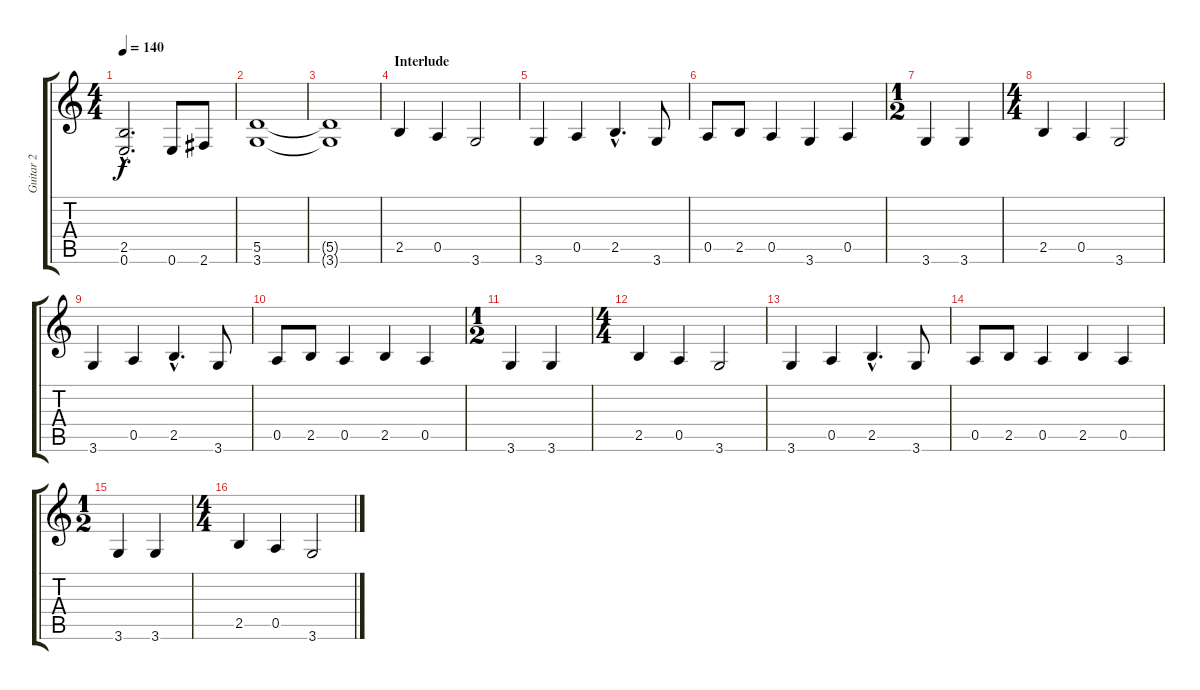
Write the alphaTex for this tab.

\track ("Guitar 2" "Guitar 2") {instrument distortionguitar}
\staff {score tabs}
\tuning (E4 B3 G3 D3 A2 E2) {hide}
\ts (4 4)
\tempo 140
\clef g2
\ks c
(2.5{hac t} 0.6{hac t}).2{d dy f} 0.6.8 2.6.8 |
(5.5 3.6).1 |
(5.5{t} 3.6{t}).1 |
\section ("" "Interlude")
2.5.4 0.5.4 3.6.2 |
3.6.4 0.5.4 2.5{hac}.4{d} 3.6.8 |
0.5.8 2.5.8 0.5.4 3.6.4 0.5.4 |
\ts (1 2)
3.6.4 3.6.4 |
\ts (4 4)
2.5.4 0.5.4 3.6.2 |
3.6.4 0.5.4 2.5{hac}.4{d} 3.6.8 |
0.5.8 2.5.8 0.5.4 2.5.4 0.5.4 |
\ts (1 2)
3.6.4 3.6.4 |
\ts (4 4)
2.5.4 0.5.4 3.6.2 |
3.6.4 0.5.4 2.5{hac}.4{d} 3.6.8 |
0.5.8 2.5.8 0.5.4 2.5.4 0.5.4 |
\ts (1 2)
3.6.4 3.6.4 |
\ts (4 4)
2.5.4 0.5.4 3.6.2
